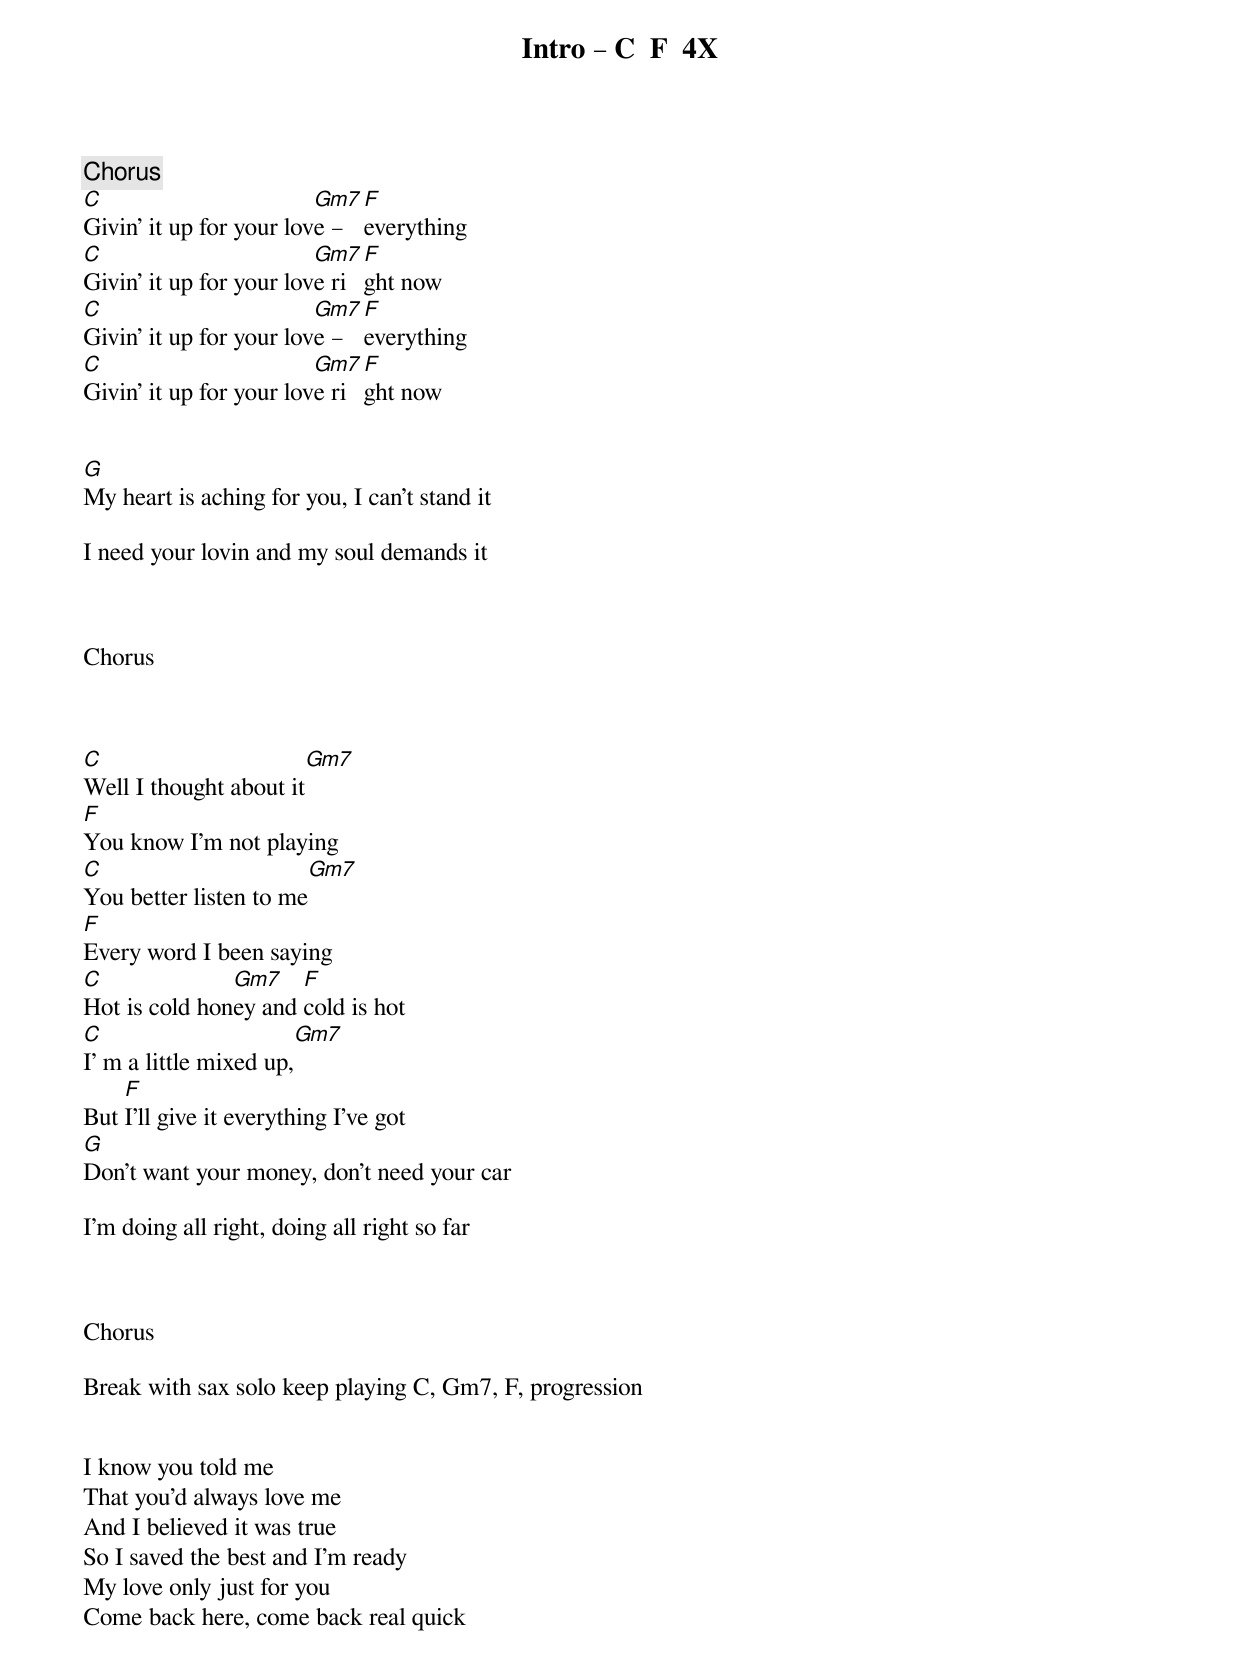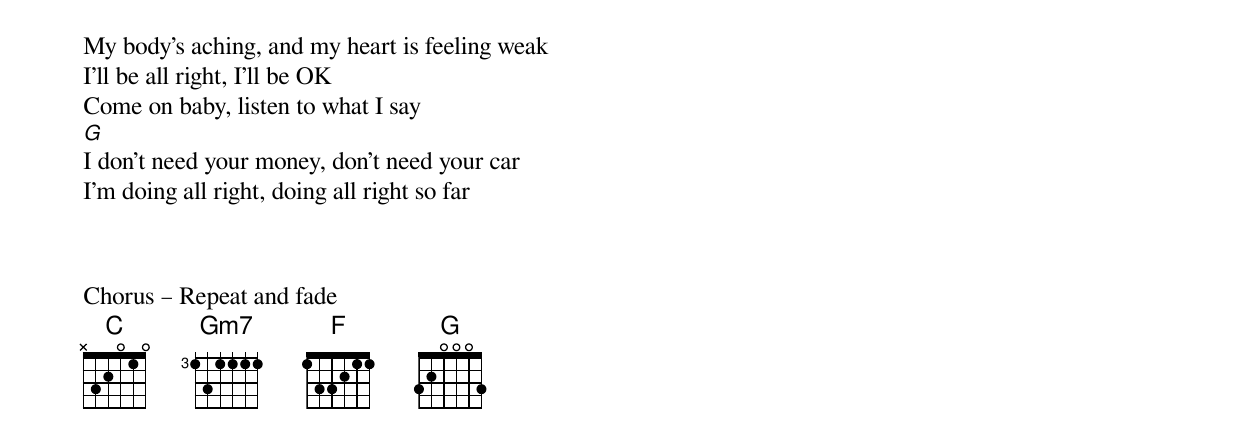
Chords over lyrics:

Intro – C  F  4X

Chorus
C                        Gm7 F
Givin' it up for your love – everything
C                        Gm7 F
Givin' it up for your love right now
C                        Gm7 F
Givin' it up for your love – everything
C                        Gm7 F
Givin' it up for your love right now


G
My heart is aching for you, I can't stand it

I need your lovin and my soul demands it



Chorus



C                        Gm7
Well I thought about it
F
You know I'm not playing
C                        Gm7
You better listen to me
F
Every word I been saying
C              Gm7    F
Hot is cold honey and cold is hot
C                       Gm7
I' m a little mixed up,
    F
But I'll give it everything I've got
G
Don't want your money, don't need your car

I'm doing all right, doing all right so far



Chorus

Break with sax solo keep playing C, Gm7, F, progression


I know you told me
That you'd always love me
And I believed it was true
So I saved the best and I'm ready
My love only just for you
Come back here, come back real quick
My body's aching, and my heart is feeling weak
I'll be all right, I'll be OK
Come on baby, listen to what I say
G
I don't need your money, don't need your car
I'm doing all right, doing all right so far



Chorus – Repeat and fade
